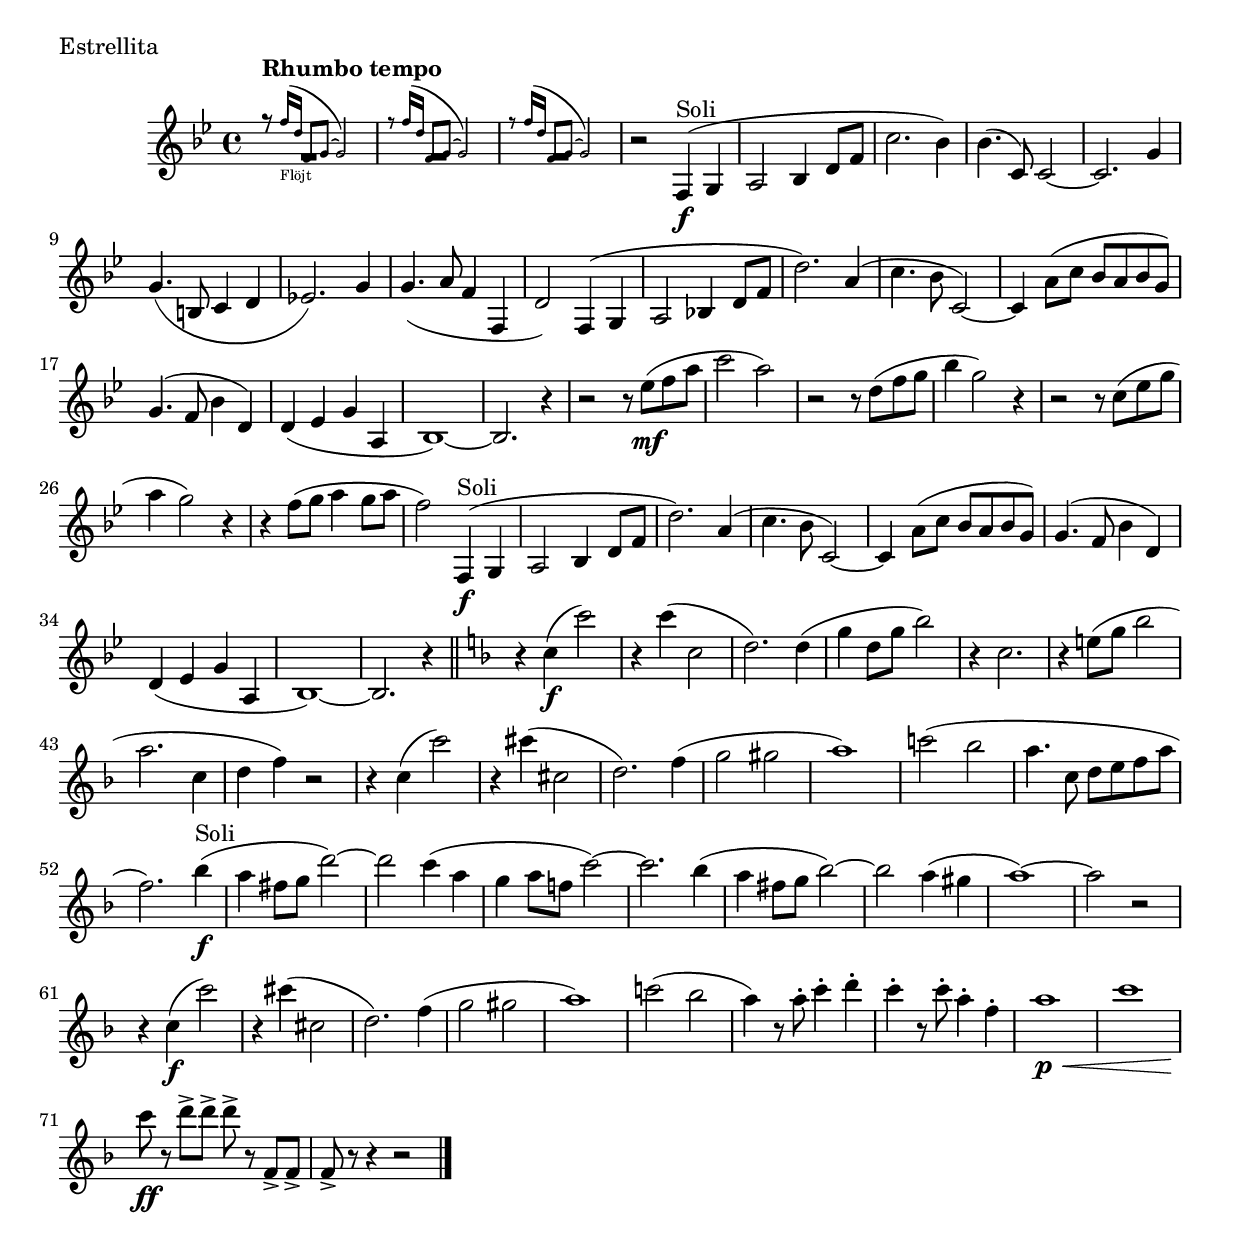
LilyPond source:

\version "2.18.0"
% When ready to include in collection: 1. Comment out paper.
% 				       2. Create include file of relative and
%					  header.
%Comment out from here
%{
#(set-default-paper-size "a5" 'landscape)
#(set-global-staff-size 15) % set staff-size when ready to print

\include "Marsch_format.ly"

%}
%...to here
  \score {

    % Svenska Polisens Marscher: 1. Estrellita   
    \relative c'' { 
    	    \key bes \major \time 4/4 
    	    \compressFullBarRests
    	    \set Score.markFormatter = #format-mark-box-letters
    	    
    	    << 
    	       {
    	        r8^\markup {\bold {Rhumbo tempo} } 
    	        \set fontSize = #-4
    	        f16_\markup {\concat {"Fl"\char #246"jt"}} (d f,8 g~g2) 
    	       r8 f'16 (d f,8 g~g2) |r8 f'16 (d f,8 g~g2)
    	       \unset fontSize }
    	    \\
    	       {\override MultiMeasureRest #'staff-position = #-4 R1*3
    	        \revert MultiMeasureRest #'staff-position }
    	    >>

    	    
    	    r2 f, 4\f^\markup {Soli} (g a2 bes4 d8 f |c'2. bes4) 
    	    bes4. (c,8) c2~ |c2. g'4 |g4. (b,8 c4 d |ees!2.) g4 |g4. (a8 f4 f,
    	    d'2) f,4 (g a2 bes!4 d8 f |d'2.) a4 ( |c4. bes8 c,2~) 
    	    c4 a'8 (c bes a bes g) |g4. (f8 bes4 d,) |d (ees g a, |bes1~) 
    	    bes2. r4 |r2 r8 ees'\mf (f a |c2 a) |r2 r8 d, (f g |bes4 g2) r4
    	    r2 r8 c, (ees g |a4 g2) r4 |r f8 (g a4 g8 a 
    	    f2) f,,4\f^\markup {Soli} (g |a2 bes4 d8 f |d'2.) a4 ( 
    	    c4. bes8 c,2~) | c4 a'8 (c bes a bes g) |g4. (f8 bes4 d,) 
    	    d (ees g a, |bes1~) |bes2. r4 \bar "||"
    	    \key f \major
    	    r4 c'\f (c'2) |r4 c4 (c,2 |d2.) d4 ( |g d8 g bes2) |r4 c,2. 
    	    r4 e!8 (g bes2 |a2. c,4 |d f) r2 |r4 c (c'2) |r4 cis (cis,!2 
    	    d2.) f4 ( |g2 gis |a1) |c!2 (bes |a4. c,8 d e f a 
    	    f2.) bes4\f^\markup {Soli} (
    	    a fis8 g d'2~) |d c4 (a |g a8 f! c'2~) |c2. bes4 ( |a fis8 g bes2~)
    	    bes a4 (gis |a1~) |a2 r |r4 c,\f (c'2) |r4 cis (cis,2 |d2.) f4 ( 
    	    g2 gis
    	    a1) |c!2 (bes |a4) r8 a-. c4-. d-. |c-. r8 c-. a4-. f-. |a1\p\<
    	    c |c8\ff r d-> d-> d-> r f,,-> f-> |f-> r r4 r2 
    	    \bar "|."
    }%end relative
    \header {
    	    piece = "Estrellita"
    	    composer = "Manuel M. Ponce"
    	}
    	\layout {ragged-last = ##t
    	}
  }%end score

